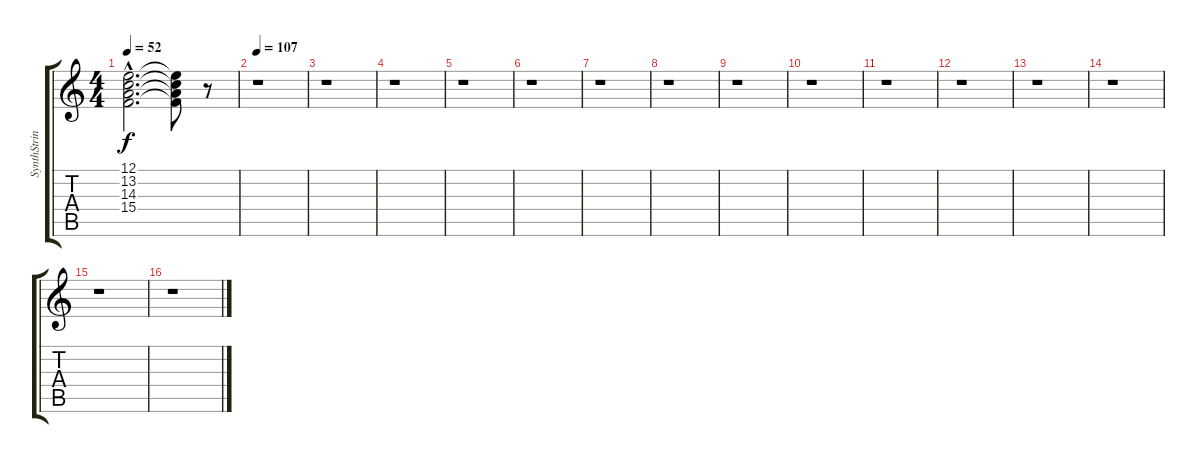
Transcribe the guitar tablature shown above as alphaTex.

\track ("SynthStrings2" "SynthStrin") {instrument synthstrings2}
\staff {score tabs}
\tuning (E4 B3 G3 D3 A2 E2) {hide}
\ts (4 4)
\tempo 52
\clef g2
\ks c
(12.1{hac} 13.2{hac} 14.3{hac} 15.4{hac}).2{d dy f} (12.1{t} 13.2{t} 14.3{t} 15.4{t}).8 r.8 |
\tempo 107
r.1 |
r.1 |
r.1 |
r.1 |
r.1 |
r.1 |
r.1 |
r.1 |
r.1 |
r.1 |
r.1 |
r.1 |
r.1 |
r.1 |
r.1
